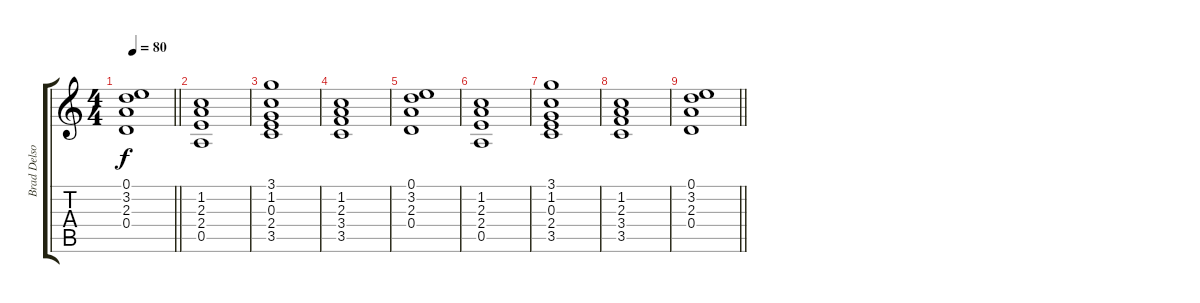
\track ("Brad Delson [Gtr.2]" "Brad Delso") {instrument distortionguitar}
\staff {score tabs}
\tuning (E4 B3 G3 D3 A2 D2) {hide}
\ts (4 4)
\tempo 80
\clef g2
\barLineRight lightlight
\ks c
(0.1 3.2 2.3 0.4).1{dy f} |
(1.2 2.3 2.4 0.5).1 |
(3.1 1.2 0.3 2.4 3.5).1 |
(1.2 2.3 3.4 3.5).1 |
(0.1 3.2 2.3 0.4).1 |
(1.2 2.3 2.4 0.5).1 |
(3.1 1.2 0.3 2.4 3.5).1 |
(1.2 2.3 3.4 3.5).1 |
\barLineRight lightlight
(0.1 3.2 2.3 0.4).1
